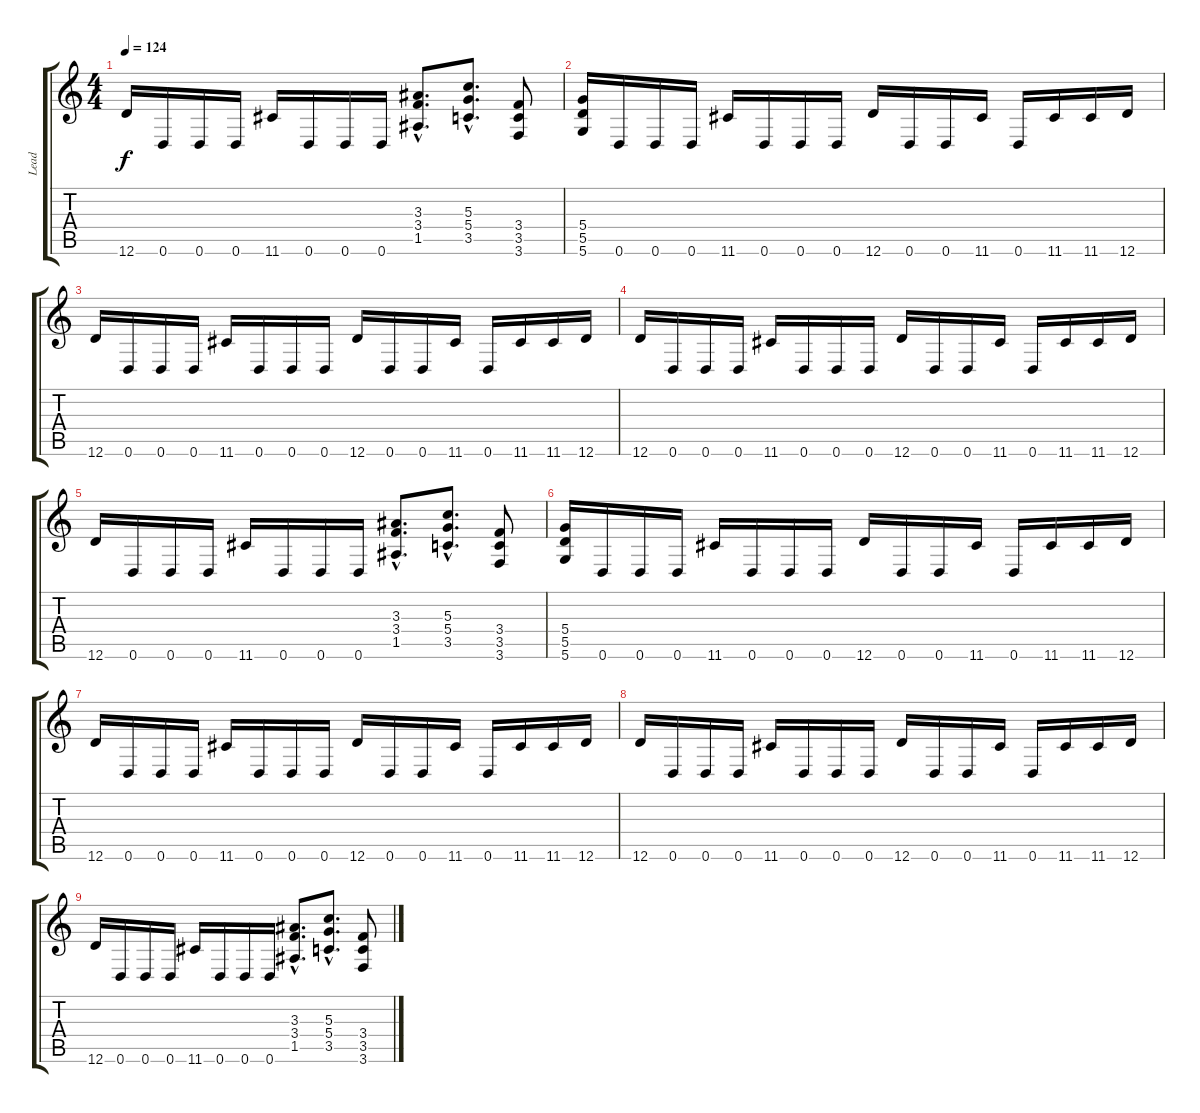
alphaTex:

\track ("Lead" "Lead") {instrument overdrivenguitar}
\staff {score tabs}
\tuning (E4 B3 G3 D3 A2 D2) {hide}
\ts (4 4)
\tempo 124
\clef g2
\ks c
12.6.16{dy f} 0.6.16 0.6.16 0.6.16 11.6.16 0.6.16 0.6.16 0.6.16 (3.3{hac} 3.4{hac} 1.5{hac}).8{d} (5.3{hac} 5.4{hac} 3.5{hac}).8{d} (3.4 3.5 3.6).8 |
(5.4 5.5 5.6).16 0.6.16 0.6.16 0.6.16 11.6.16 0.6.16 0.6.16 0.6.16 12.6.16 0.6.16 0.6.16 11.6.16 0.6.16 11.6.16 11.6.16 12.6.16 |
12.6.16 0.6.16 0.6.16 0.6.16 11.6.16 0.6.16 0.6.16 0.6.16 12.6.16 0.6.16 0.6.16 11.6.16 0.6.16 11.6.16 11.6.16 12.6.16 |
12.6.16 0.6.16 0.6.16 0.6.16 11.6.16 0.6.16 0.6.16 0.6.16 12.6.16 0.6.16 0.6.16 11.6.16 0.6.16 11.6.16 11.6.16 12.6.16 |
12.6.16 0.6.16 0.6.16 0.6.16 11.6.16 0.6.16 0.6.16 0.6.16 (3.3{hac} 3.4{hac} 1.5{hac}).8{d} (5.3{hac} 5.4{hac} 3.5{hac}).8{d} (3.4 3.5 3.6).8 |
(5.4 5.5 5.6).16 0.6.16 0.6.16 0.6.16 11.6.16 0.6.16 0.6.16 0.6.16 12.6.16 0.6.16 0.6.16 11.6.16 0.6.16 11.6.16 11.6.16 12.6.16 |
12.6.16 0.6.16 0.6.16 0.6.16 11.6.16 0.6.16 0.6.16 0.6.16 12.6.16 0.6.16 0.6.16 11.6.16 0.6.16 11.6.16 11.6.16 12.6.16 |
12.6.16 0.6.16 0.6.16 0.6.16 11.6.16 0.6.16 0.6.16 0.6.16 12.6.16 0.6.16 0.6.16 11.6.16 0.6.16 11.6.16 11.6.16 12.6.16 |
12.6.16 0.6.16 0.6.16 0.6.16 11.6.16 0.6.16 0.6.16 0.6.16 (3.3{hac} 3.4{hac} 1.5{hac}).8{d} (5.3{hac} 5.4{hac} 3.5{hac}).8{d} (3.4 3.5 3.6).8
